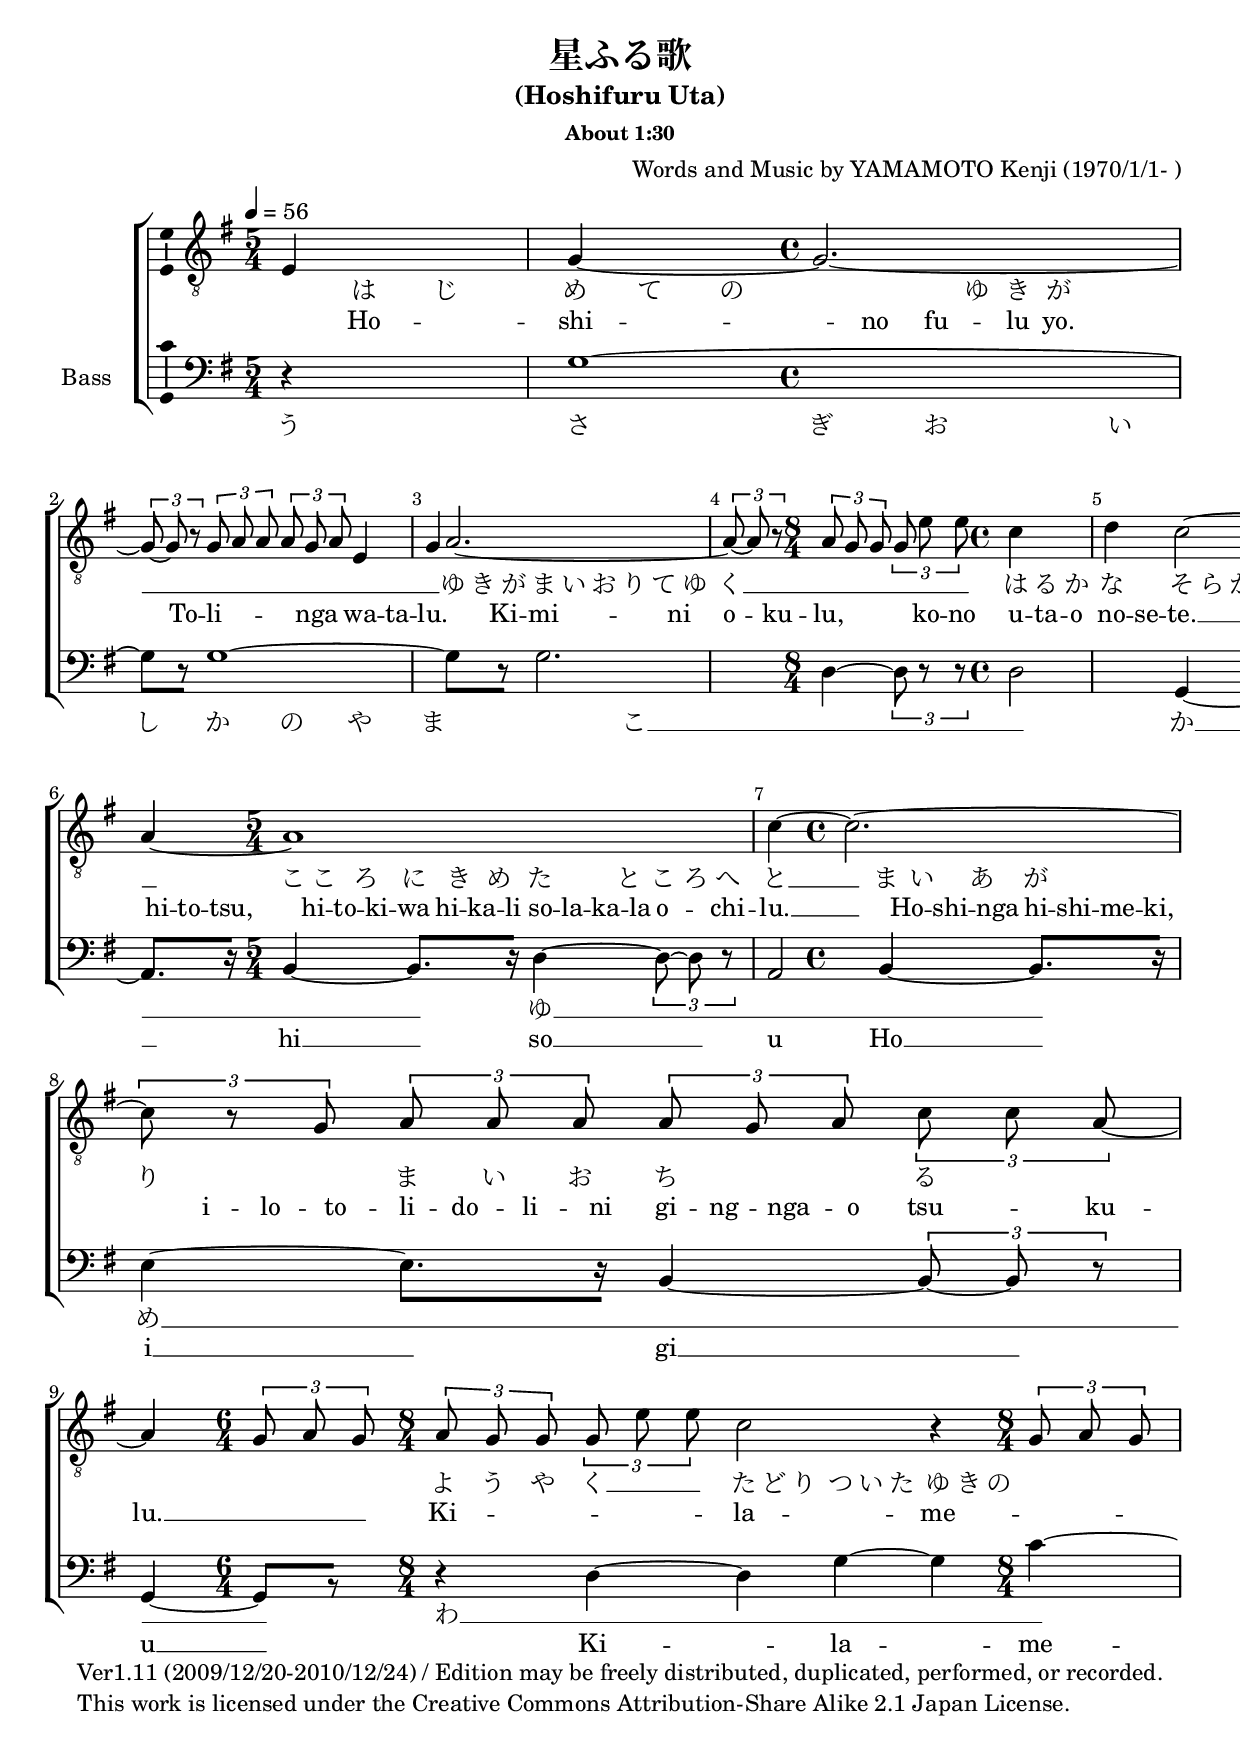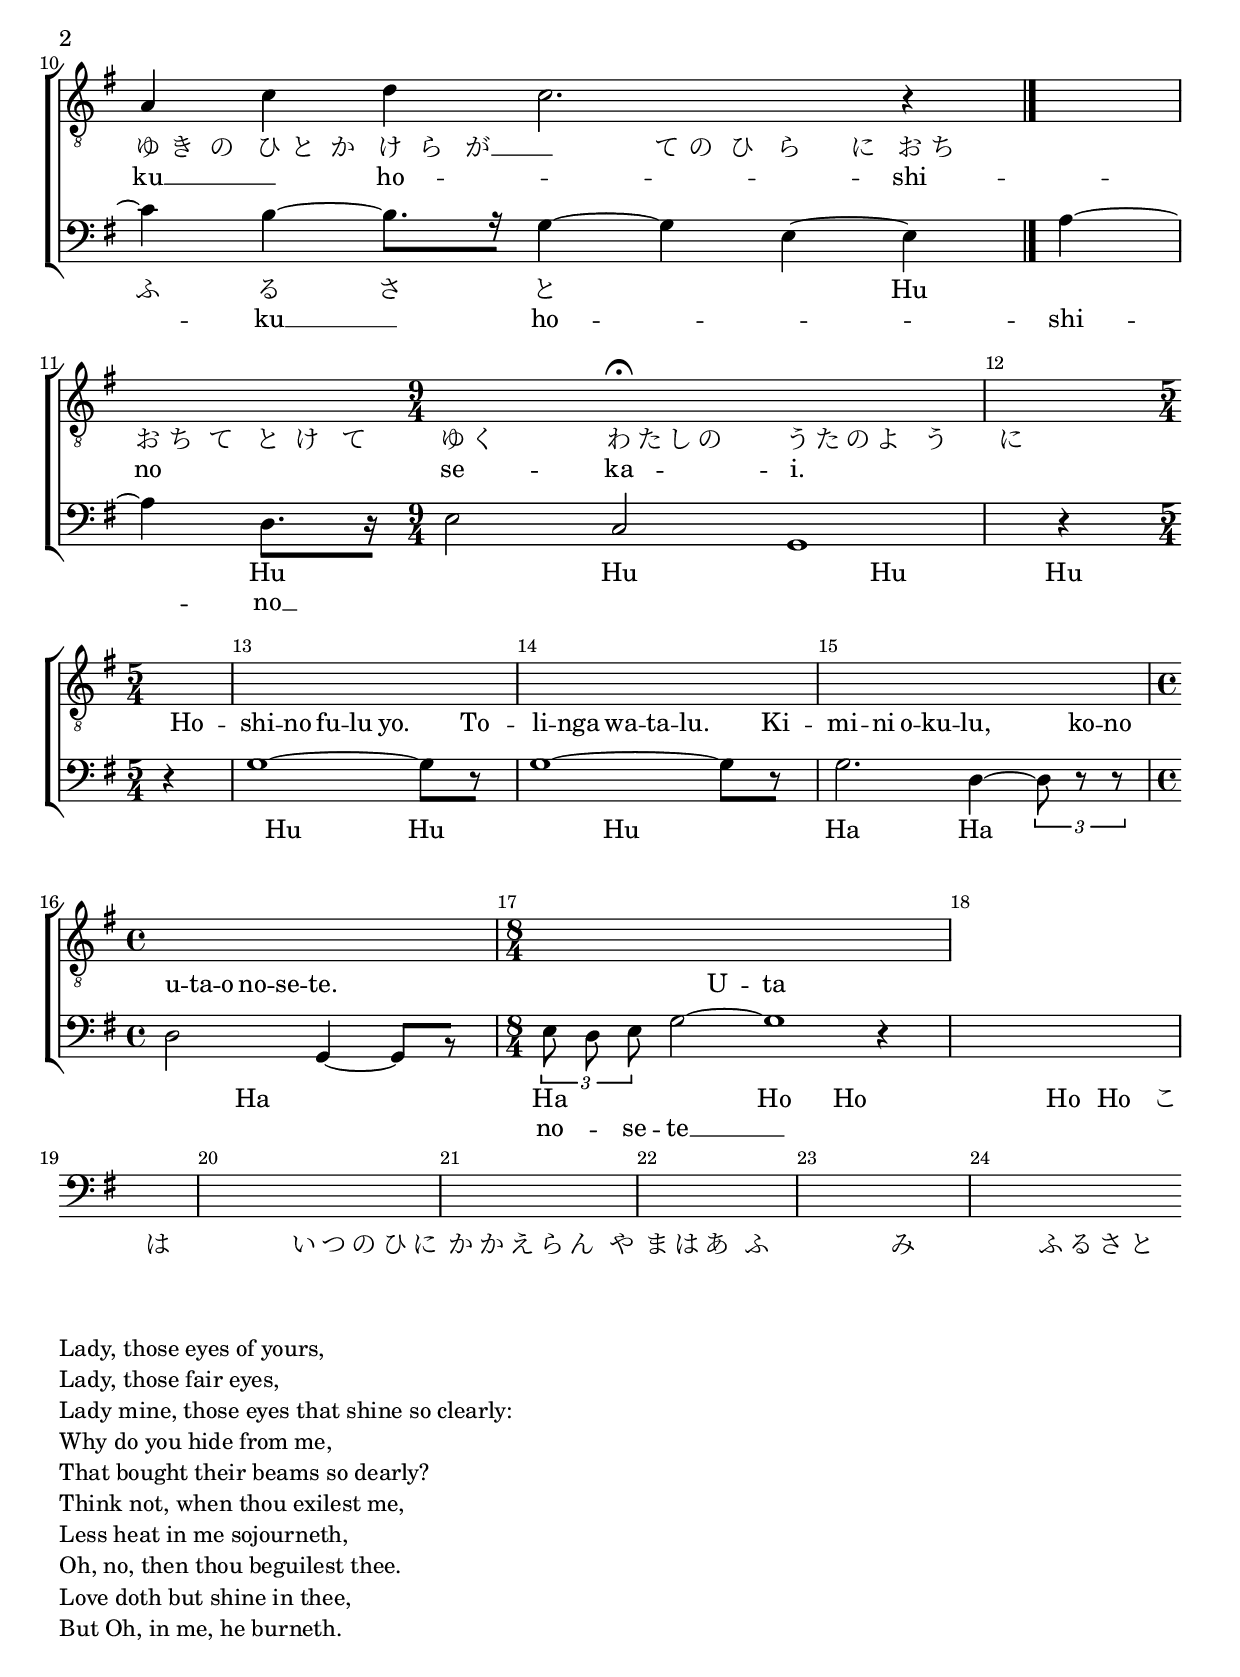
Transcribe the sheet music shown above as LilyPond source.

% **********************************************************************
% hoshifuru-uta.ly :
%  Copyright (C) 2010 YAMAMOTO Kenji
%  This work is licensed under 
%  the Creative Commons Attribution-Share Alike 2.1 Japan License. 
%  To view a copy of this license, 
%  visit http://creativecommons.org/licenses/by-sa/2.1/jp/
%  or send a letter to Creative Commons, 171 Second Street,
%  Suite 300, San Francisco, California, 94105, USA.
% **********************************************************************

\version "2.12.3"

% **********************************************************************
% common.ly :
%  Copyright (C) 2010 YAMAMOTO Kenji
%  This work is licensed under 
%  the Creative Commons Attribution-Share Alike 2.1 Japan License. 
%  To view a copy of this license, 
%  visit http://creativecommons.org/licenses/by-sa/2.1/jp/
%  or send a letter to Creative Commons, 171 Second Street,
%  Suite 300, San Francisco, California, 94105, USA.
% **********************************************************************

commonScoreSetting =
{
  \set Score.autoBeaming = ##f
  \set Score.ignoreMelismata = ##t

  \override Score.LyricHyphen #'minimum-length = #0
  \override Score.LyricHyphen #'minimum-distance = #0.8

  \override Score.BarNumber   #'break-visibility = #end-of-line-invisible

  \override Score.SpacingSpanner #'base-shortest-duration = #(ly:make-moment 1 16)
}

commonStaffSetting =
{
  \key g \major

  \set Staff.midiInstrument = "violin"

  \override Staff.TimeSignature #'style = #'()
}

commonLyricsSettingJ =
{
}

commonLyricsSettingR =
{
}



% **********************************************************************
% tenorMusic.ly :
%  Copyright (C) 2010 YAMAMOTO Kenji
%  This work is licensed under 
%  the Creative Commons Attribution-Share Alike 2.1 Japan License. 
%  To view a copy of this license, 
%  visit http://creativecommons.org/licenses/by-sa/2.1/jp/
%  or send a letter to Creative Commons, 171 Second Street,
%  Suite 300, San Francisco, California, 94105, USA.
% **********************************************************************

tenorMusic =
{
  % --------------------------------------------------
  % 1
  % --------------------------------------------------
  \relative c
  {
    \time 2/4
    e4 g4~ |

    \time 4/4
    g2.~ \times2/3{ g8~ g8 r8 } |

    \times2/3{ g8 a a } \times2/3{ a8 g a } e4 g4 |

    a2.~ \times2/3{ a8~ a8 r8 } |

    \time 8/4
    \times2/3{ a8 g g } \times2/3{ g8 e' e } c4 d4 c2~ c8 [ r ] a4~ |
  }

  % --------------------------------------------------
  % 2-1
  % --------------------------------------------------
  \relative c'
  {
    \time 5/4
    a1 c4~ |

    \time 4/4
    c2.~ \times2/3{ c8 r8 g8 } |
  }

  % --------------------------------------------------
  % 2-2
  % --------------------------------------------------
  \relative c'
  {
    \times2/3{ a8 a a } \times2/3{ a8 g a } \times2/3{ c8 c a~ } a4 |

    \time 6/4
    \times2/3{ g8 a g } \times2/3{ a8 g g } \times2/3{ g8 e' e } c2 r4 |
  }

  % --------------------------------------------------
  % Ending
  % --------------------------------------------------
  \relative c'
  {
    \time 8/4
    \times2/3{ g8 a g } a4 c4 d4 c2. r4 |
  }
}



\include "tenorMarks.ly"

% **********************************************************************
% tenorLyrics.ly :
%  Copyright (C) 2010 YAMAMOTO Kenji
%  This work is licensed under 
%  the Creative Commons Attribution-Share Alike 2.1 Japan License. 
%  To view a copy of this license, 
%  visit http://creativecommons.org/licenses/by-sa/2.1/jp/
%  or send a letter to Creative Commons, 171 Second Street,
%  Suite 300, San Francisco, California, 94105, USA.
% **********************************************************************

tenorLyrics = \lyricmode 
{
  % --------------------------------------------------
  % Part A
  % --------------------------------------------------
  \skip8*2/3 は8*2/3 じ8*2/3 め8*2/3 て8*2/3 の8*2/3 \skip4 \skip8*2/3 ゆ8*2/3 き8*2/3 が4 __ |

  \skip1 \skip4 |
  
  ゆ8*2/3 き8*2/3 が8*2/3 ま8*2/3 い8*2/3 お8*2/3 り8*2/3 て8*2/3 ゆ8*2/3 く2 __ \skip4 |

  % --------------------------------------------------
  % Part B
  % --------------------------------------------------
  は8*2/3 る8*2/3 か8*2/3 な4 そ8*2/3 ら8*2/3 か8*2/3 ら2 __ \skip4 |

  こ8*2/3 こ8*2/3 ろ8*2/3 に8*2/3 き8*2/3 め8*2/3 た8*2/3 __ \skip8*2/3 と8*2/3 こ8*2/3 ろ8*2/3 へ8*2/3 と4 __ \skip4 |

  ま8*2/3 い8*2/3 あ8*2/3 が4 り4 ま8*2/3 い8*2/3 お8*2/3 ち4 る2 \skip4 |

  % --------------------------------------------------
  % Part C
  % --------------------------------------------------
  よ8*2/3 う8*2/3 や8*2/3 く8*2/3 __ \skip8*2/3 \skip8*2/3 た8*2/3 ど8*2/3 り8*2/3 つ8*2/3 い8*2/3 た8*2/3 ゆ8*2/3 き8*2/3 の8*2/3 \skip4 |

  ゆ8*2/3 き8*2/3 の8*2/3 ひ8*2/3 と8*2/3 か8*2/3 け8*2/3 ら8*2/3 が8*2/3 __ \skip4 |

  て8*2/3 の8*2/3 ひ8*2/3 ら8*2/3 __ \skip8*2/3 に8*2/3 お8*2/3 ち8*2/3 \skip8*2/3 \skip4 |
  
  お8*2/3 ち8*2/3 て8*2/3 と8*2/3 け8*2/3 て8*2/3 ゆ8*2/3 く8*2/3 \skip8*2/3 \skip4 |

  % --------------------------------------------------
  % End
  % --------------------------------------------------
  わ8*2/3 た8*2/3 し8*2/3 の4 う8*2/3 た8*2/3 の8*2/3 よ4 う4 に2 __ \skip4 \skip4 |
}



% **********************************************************************
% tenorLyricsRoman.ly :
%  Copyright (C) 2010 YAMAMOTO Kenji
%  This work is licensed under 
%  the Creative Commons Attribution-Share Alike 2.1 Japan License. 
%  To view a copy of this license, 
%  visit http://creativecommons.org/licenses/by-sa/2.1/jp/
%  or send a letter to Creative Commons, 171 Second Street,
%  Suite 300, San Francisco, California, 94105, USA.
% **********************************************************************

tenorLyricsRoman = \lyricmode 
{
  % --------------------------------------------------
  % Part A
  % --------------------------------------------------
  \skip8*2/3 Ho8*2/3 -- \skip8*2/3 |

  shi4 -- \skip8 no8 fu8*2/3 -- \skip8*2/3 lu8*2/3 yo.4 \skip8 To8 -- |

  li4 -- \skip8 nga8 wa8*2/3 -- \skip8*2/3 ta8*2/3 -- lu.4 \skip8 Ki8 -- |

  mi4 -- \skip8 ni8 o8*2/3 -- \skip8*2/3 ku8*2/3 -- lu,4 \skip8*2/3 ko8*2/3 -- no8*2/3 |

  u8*2/3 -- ta8*2/3 -- o8*2/3 no8*2/3 -- \skip8*2/3 se8*2/3 -- te.4 __ \skip4 |

  % --------------------------------------------------
  % Part B
  % --------------------------------------------------
  \skip16 Ho16 -- shi16 -- nga16 \skip16 hi16 -- to16 -- tsu,16 \skip16 hi16 -- to16 -- ki16 -- wa16 hi16 -- ka16 -- li16 | so16 -- la16 -- ka16 -- la16 o8*2/3 -- \skip8*2/3 chi8*2/3 -- lu.4 __ \skip4 |

  \skip16 Ho16 -- shi16 -- nga16 hi16 -- shi16 -- me16 -- ki,16 \skip16 i16 -- lo16 -- to16 -- li16 -- do16 -- li16 -- ni16 | gi16 -- ng16 -- nga16 -- o16 tsu8*2/3 -- \skip8*2/3 ku8*2/3 -- lu.4 __ \skip4 |

  % --------------------------------------------------
  % Part C
  % --------------------------------------------------
  Ki2 -- la2 -- me2 -- ku4 __ \skip4 |

  ho2 -- \skip2 shi2 -- no4 __ \skip4 |

  se2 -- ka2 -- i.1 \skip4 

  % --------------------------------------------------
  % Part A
  % --------------------------------------------------
  \skip8*2/3 Ho8*2/3 -- \skip8*2/3 |

  shi4 -- \skip8 no8 fu8*2/3 -- \skip8*2/3 lu8*2/3 yo.4 \skip8 To8 -- |

  li4 -- \skip8 nga8 wa8*2/3 -- \skip8*2/3 ta8*2/3 -- lu.4 \skip8 Ki8 -- |

  mi4 -- \skip8 ni8 o8*2/3 -- \skip8*2/3 ku8*2/3 -- lu,4 \skip8*2/3 ko8*2/3 -- no8*2/3 |

  u8*2/3 -- ta8*2/3 -- o8*2/3 no8*2/3 -- \skip8*2/3 se8*2/3 -- te.4 __ \skip4 |

  % --------------------------------------------------
  % End
  % --------------------------------------------------
  \skip2 U4 -- ta1 \skip4 |
}



% **********************************************************************
% bassMusic.ly :
%  Copyright (C) 2010 YAMAMOTO Kenji
%  This work is licensed under 
%  the Creative Commons Attribution-Share Alike 2.1 Japan License. 
%  To view a copy of this license, 
%  visit http://creativecommons.org/licenses/by-sa/2.1/jp/
%  or send a letter to Creative Commons, 171 Second Street,
%  Suite 300, San Francisco, California, 94105, USA.
% **********************************************************************

bassMusic =
{
  % --------------------------------------------------
  % Part A
  % --------------------------------------------------
  \time 5/4

  \relative c'
  {
    \partial 4
    r4 |
    
    g1~ g8 [ r8 ] |

    g1~ g8 [ r8 ] |

    g2. d4~ \times2/3{ d8 r r } |

    \time 4/4
    d2 g,4~ g8 [ r ] |
  }

  % --------------------------------------------------
  % Part B
  % --------------------------------------------------
  \relative c
  {
    a4~ a8. [ r16 ] b4~ b8. [ r16 ] | d4~ \times2/3{ d8~ d r } a2 |

    b4~ b8. [ r16 ] e4~ e8. [ r16 ] | b4~ \times2/3{ b8~ b r } g4~ g8 [ r ] |
  }

  % --------------------------------------------------
  % Part C
  % --------------------------------------------------
  \time 8/4

  \relative c
  {
    r4 d4~ d4 g4~ g4 c4~ c4 b4~ |

    b8. [ r16 ] g4~ g4 e4~ e4 a4~ a4 d,8. [ r16 ] |

    \time 9/4
    e2 c2 g1 r4 
  }

  % --------------------------------------------------
  % Part A
  % --------------------------------------------------
  \time 5/4

  \relative c'
  {
    \partial 4
    r4 |
    
    g1~ g8 [ r8 ] |

    g1~ g8 [ r8 ] |

    g2. d4~ \times2/3{ d8 r r } |

    \time 4/4
    d2 g,4~ g8 [ r ] |
  }

  % --------------------------------------------------
  % End
  % --------------------------------------------------
  \time 8/4

  \relative c
  {
    \times2/3{ e8 d e } g2~ g1 r4
  }
}



% **********************************************************************
% bassMarks.ly :
%  Copyright (C) 2010 YAMAMOTO Kenji
%  This work is licensed under 
%  the Creative Commons Attribution-Share Alike 2.1 Japan License. 
%  To view a copy of this license, 
%  visit http://creativecommons.org/licenses/by-sa/2.1/jp/
%  or send a letter to Creative Commons, 171 Second Street,
%  Suite 300, San Francisco, California, 94105, USA.
% **********************************************************************

bassMarks =
{
  \set Staff.instrumentName = "Bass"

  \clef bass
}



bassLyrics = \lyricmode 
{
  % --------------------------------------------------
  % 1-1
  % --------------------------------------------------
  う4 さ4 ぎ4 | お4 __ \skip8 い8 し4 | か4 の4 や4 | ま4 \skip4 \skip4 |

  % --------------------------------------------------
  % 1-2
  % --------------------------------------------------
  こ4 __ \skip4 \skip4 | \skip4 \skip4 \skip4 | か4 __ \skip4 \skip4 | \skip4 \skip4 \skip4 |

  % --------------------------------------------------
  % 1-3
  % --------------------------------------------------
  ゆ4 __ \skip4 \skip4 | \skip4 \skip4 \skip4 | め4 __ \skip4 \skip4 | \skip4 \skip4 \skip4 |

  % --------------------------------------------------
  % 1-4
  % --------------------------------------------------
  わ4 __ \skip4 \skip4 | \skip4 \skip4 \skip4 | ふ4 る4 さ4 | と4 \skip4 \skip4 |

  % --------------------------------------------------
  % 2-1
  % --------------------------------------------------
  Hu4 \skip4 \skip4 | Hu4 \skip4 \skip4 | Hu4 \skip4 \skip4 | Hu4 \skip4 \skip4  |

  % --------------------------------------------------
  % 2-2
  % --------------------------------------------------
  Hu4 \skip4 \skip4 | Hu4 \skip4 \skip4 | Hu4 \skip4 \skip4 | Hu4 \skip4 \skip4  |

  % --------------------------------------------------
  % 2-3
  % --------------------------------------------------
  Ha4 \skip4 \skip4 | Ha4 \skip4 \skip4 | Ha4 \skip4 \skip4 | Ha4 \skip4 \skip4  |

  % --------------------------------------------------
  % 2-4
  % --------------------------------------------------
  Ho4 \skip4 \skip4 | Ho4 \skip4 \skip4 | Ho4 \skip4 \skip4 | Ho4 \skip4 \skip4  |

  % --------------------------------------------------
  % 3-1
  % --------------------------------------------------
  こ4 __ \skip4 \skip4  | \skip4 \skip4 \skip4 | は4 __ \skip4 \skip4  | \skip4 \skip4 \skip4 |

  % --------------------------------------------------
  % 3-2
  % --------------------------------------------------
  い4 つ4 の4 | ひ4 __ \skip8 に8 か4 | か4 え4 ら4 | ん4 \skip4 \skip4 |

  % --------------------------------------------------
  % 3-3
  % --------------------------------------------------
  や8 __ \skip8 ま4 は4 | あ4 \skip4 \skip4  | ふ4 __ \skip4 \skip4 | \skip4 \skip4 \skip4 |

  % --------------------------------------------------
  % 3-4
  % --------------------------------------------------
  み4 __ \skip4 \skip4 | \skip4 \skip4 \skip4 | ふ4 る4 さ4 | と4 \skip4 \skip4 |

}



% **********************************************************************
% bassLyricsRoman.ly :
%  Copyright (C) 2010 YAMAMOTO Kenji
%  This work is licensed under 
%  the Creative Commons Attribution-Share Alike 2.1 Japan License. 
%  To view a copy of this license, 
%  visit http://creativecommons.org/licenses/by-sa/2.1/jp/
%  or send a letter to Creative Commons, 171 Second Street,
%  Suite 300, San Francisco, California, 94105, USA.
% **********************************************************************

bassLyricsRoman = \lyricmode 
{
  % --------------------------------------------------
  % Part A
  % --------------------------------------------------
  \skip4 |

  \skip1*5/4 |

  \skip1*5/4 |

  \skip1*5/4 |

  \skip1*4/4 |

  % --------------------------------------------------
  % Part B
  % --------------------------------------------------
  Ho4 __ \skip4 hi4 __ \skip4 | so4 __ \skip4 u2 |

  Ho4 __ \skip4 i4 __ \skip4 | gi4 __ \skip4 u4 __ \skip4 |

  % --------------------------------------------------
  % Part C
  % --------------------------------------------------
  \skip4 Ki4 -- \skip4 la4 -- \skip4 me4 -- \skip4 ku4 __ |

  \skip4 ho4 -- \skip4 \skip4 \skip4 shi4 -- \skip4 no4 __ |

  "　"2 \skip1*7/4

  % --------------------------------------------------
  % Part A
  % --------------------------------------------------
  \skip4 |

  \skip1*5/4 |

  \skip1*5/4 |

  \skip1*5/4 |

  \skip1*4/4 |

  % --------------------------------------------------
  % End
  % --------------------------------------------------
  no8*2/3 -- \skip8*2/3 se8*2/3 -- te2 __ \skip1 \skip4
}



% **********************************************************************
% wholeLyrics.ly :
%  Copyright (C) 2012 YAMAMOTO Kenji
%  This work is licensed under 
%  the Creative Commons Attribution 3.0 Unported License. 
%  To view a copy of this license, 
%  visit http://creativecommons.org/licenses/by/3.0/
%  or send a letter to Creative Commons, 171 Second Street,
%  Suite 300, San Francisco, California, 94105, USA.
% **********************************************************************

wholeLyrics = 
\markup
{
  % --------------------------------------------------
  % Lyrics
  % --------------------------------------------------
  \column
  {
    \line
    {
      Lady, those eyes of yours,
    }

    \line
    {
      Lady, those fair eyes,
    }

    \line
    {
      Lady mine, those eyes that shine so clearly:
    }

    \line
    {
      Why do you hide from me,
    }

    \line
    {
      That bought their beams so dearly?
    }


    \line
    {
      Think not, when thou exilest me,
    }

    \line
    {
      Less heat in me sojourneth,
    }

    \line
    {
      Oh, no, then thou beguilest thee.
    }

    \line
    {
      Love doth but shine in thee,
    }

    \line
    {
      But Oh, in me, he burneth.
    }
  }
}



% **********************************************************************
% allMarks.ly :
%  Copyright (C) 2010 YAMAMOTO Kenji
%  This work is licensed under 
%  the Creative Commons Attribution-Share Alike 2.1 Japan License. 
%  To view a copy of this license, 
%  visit http://creativecommons.org/licenses/by-sa/2.1/jp/
%  or send a letter to Creative Commons, 171 Second Street,
%  Suite 300, San Francisco, California, 94105, USA.
% **********************************************************************

allMarks =
{
  % --------------------------------------------------
  % 1
  % --------------------------------------------------
  s1*2/4 |
  s1*4/4 |
  s1*4/4 |
  s1*4/4 |
  s1*8/4 |

  % --------------------------------------------------
  % 2-1
  % --------------------------------------------------
  s1*5/4 |
  s1*4/4 |
  
  % --------------------------------------------------
  % 2-2
  % --------------------------------------------------
  s1*4/4 |
  s1*6/4 |
  
  % --------------------------------------------------
  % Ending
  % --------------------------------------------------
  s1*8/4 |

  \bar "|."
}



% **********************************************************************
% allTempos.ly :
%  Copyright (C) 2010 YAMAMOTO Kenji
%  This work is licensed under 
%  the Creative Commons Attribution-Share Alike 2.1 Japan License. 
%  To view a copy of this license, 
%  visit http://creativecommons.org/licenses/by-sa/2.1/jp/
%  or send a letter to Creative Commons, 171 Second Street,
%  Suite 300, San Francisco, California, 94105, USA.
% **********************************************************************

allTempos =
{
  \tempo 4=56
}



\include "allBreaks.ly"


\paper
{
}

\header 
{
  title =
    \markup
    { 
      \column
      {
        \line
        {
          星ふる歌
        }
      }
    }

  subtitle =
    \markup
    { 
      \column
      {
        \line
        {
          (Hoshifuru Uta)
        }
      }
    }

  subsubtitle =
    \markup
    { 
      \column
      {
        \line
        {
          About 1:30
        }
      }
    }
  
  composer =
    \markup
    { 
      \column
      {
        \line
        {
          Words and Music by YAMAMOTO Kenji (1970/1/1- )
        }
      }
    }

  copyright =
    \markup
    {
      \column
      {
        \line
        {
          Ver1.11 (2009/12/20-2010/12/24) / Edition may be freely distributed, duplicated, performed, or recorded.
        }

        \line
        {
          This work is licensed under the Creative Commons Attribution-Share Alike 2.1 Japan License.
        }
      }
    }

}

\score
{
  \new ChoirStaff
  {
    \commonScoreSetting

    <<
      \new Staff
      {
        <<
          \new Voice = "tenor" 
          {
            \commonStaffSetting

            <<
              \tenorMusic
              \tenorMarks
              \allMarks
              \allTempos
              \allBreaks
            >>
          }

          \new Lyrics
          {
            \set associatedVoice = #"tenor"
            \commonLyricsSettingJ
            \tenorLyrics
          }

          \new Lyrics
          {
            \set associatedVoice = #"tenor"
            \commonLyricsSettingR
            \tenorLyricsRoman
          }
        >>
      }

      \new Staff
      {
        <<
          \new Voice = "bass" 
          {
            \commonStaffSetting

            <<
              \bassMusic
              \bassMarks
            >>
          }

          \new Lyrics
          {
            \set associatedVoice = #"bass"
            \commonLyricsSettingJ
            \bassLyrics
          }

          \new Lyrics
          {
            \set associatedVoice = #"bass"
            \commonLyricsSettingR
            \bassLyricsRoman
          }
        >>
      }
    >>
  }

  \layout
  {
    \context 
    {
      \Lyrics
      \consists "Bar_engraver"
      \consists "Separating_line_group_engraver"
      \override BarLine #'transparent = ##t
    }

    \context 
    {
      \Voice
      \consists "Ambitus_engraver"
    }
  }

  \midi
  {
  }
}

\wholeLyrics

